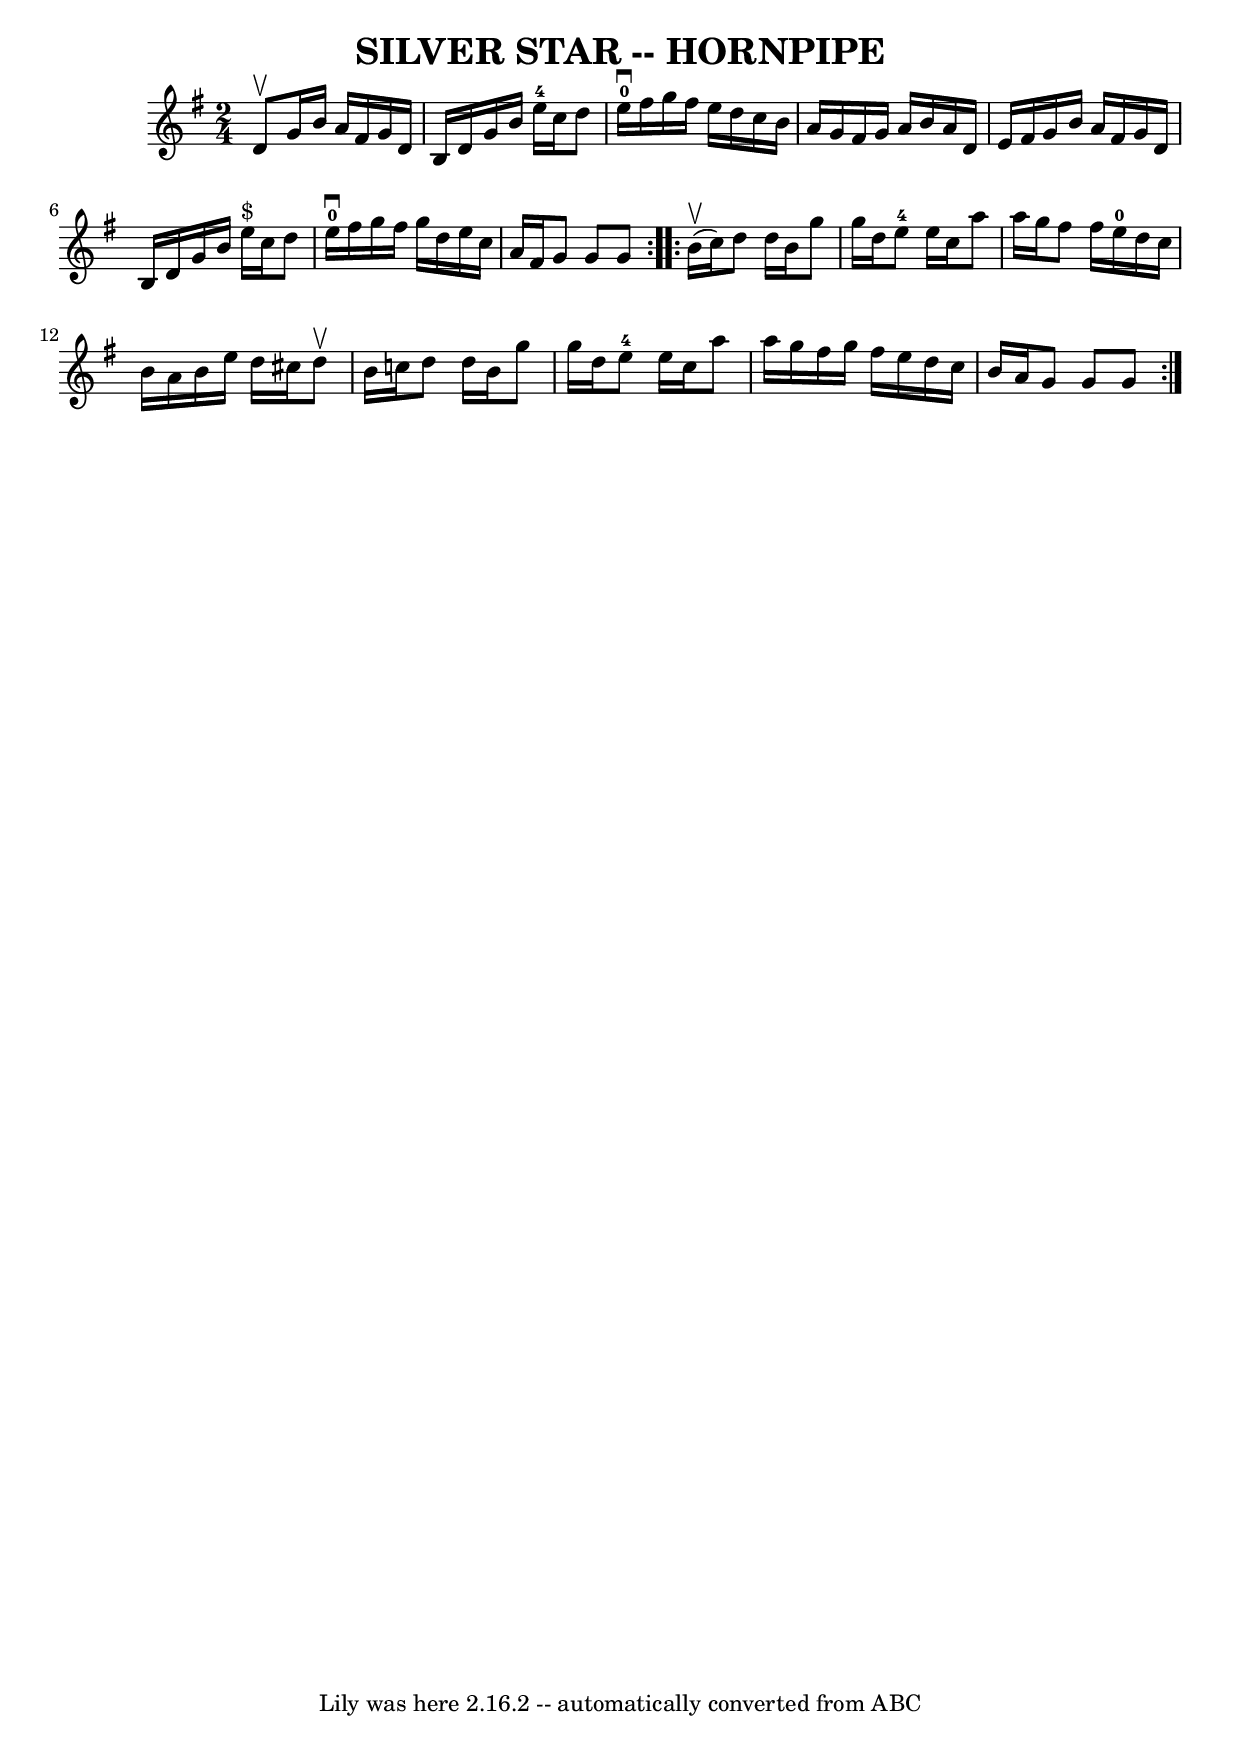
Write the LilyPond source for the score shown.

\version "2.16.2"
\include "Mammoth.ily"
\header {
  %% book = "Ryan's Mammoth Collection of Fiddle Tunes"
  crossRefNumber = "1"
  footnotes = ""
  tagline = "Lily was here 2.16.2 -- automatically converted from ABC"
  title = "SILVER STAR -- HORNPIPE"

}
voicedefault =  {



  \repeat volta 2 {

    \time 2/4 
    \key g \major
    d'8^\upbow       |
    g'16 b'16 a'16    
    fis'16 g'16 d'16 b16 d'16    |
    g'16 b'16 e''16-4  
    c''16 d''8 e''16-0^\downbow fis''16    |
    g''16 fis''16  
    e''16 d''16 c''16 b'16 a'16 g'16    |
    fis'16 g'16  
    a'16 b'16 a'16 d'16 e'16 fis'16    |
    |
    
    g'16 b'16 a'16 fis'16 g'16 d'16 b16 d'16    |
    
    g'16 b'16 e''16^"$" c''16 d''8 e''16-0^\downbow fis''16    
    |
    g''16 fis''16 g''16 d''16 e''16 c''16 a'16    
    fis'16    |
    g'8 g'8 g'8    
  }     
  \repeat volta 2 {
    b'16 (^\upbow c''16)       |
    d''8 d''16 b'16 g''8 g''16    
    d''16    |
    e''8-4 e''16 c''16 a''8 a''16 g''16    
    |
    fis''8 fis''16 e''16-0 d''16 c''16 b'16 a'16    
    |
    b'16 e''16 d''16 cis''16 d''8^\upbow b'16 c''!16   
    |
    |
    d''8 d''16 b'16 g''8 g''16 d''16    
    |
    e''8-4 e''16 c''16 a''8 a''16 g''16    |
    
    fis''16 g''16 fis''16 e''16 d''16 c''16 b'16 a'16    
    |
    g'8 g'8 g'8    
  }   

}

\score{
  <<

    \context Staff="default"
    {
      \voicedefault 
      
    }

  >>
  \layout {
    
  }
  \midi {
  }

}
